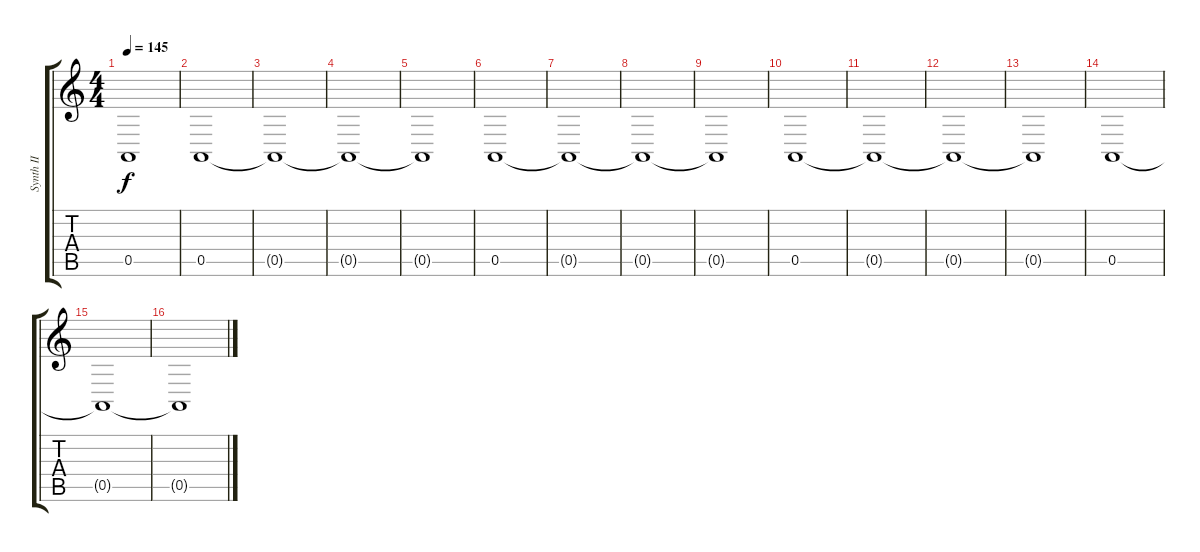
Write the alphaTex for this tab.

\track ("Synth II" "Synth II") {instrument pad2warm}
\staff {score tabs}
\tuning (E4 B3 G3 D3 A2 D2) {hide}
\ts (4 4)
\tempo 145
\clef g2
\ks c
0.5{t}.1{dy f} |
0.5.1 |
0.5{t}.1 |
0.5{t}.1 |
0.5{t}.1 |
0.5.1 |
0.5{t}.1 |
0.5{t}.1 |
0.5{t}.1 |
0.5.1 |
0.5{t}.1 |
0.5{t}.1 |
0.5{t}.1 |
0.5.1 |
0.5{t}.1 |
0.5{t}.1
